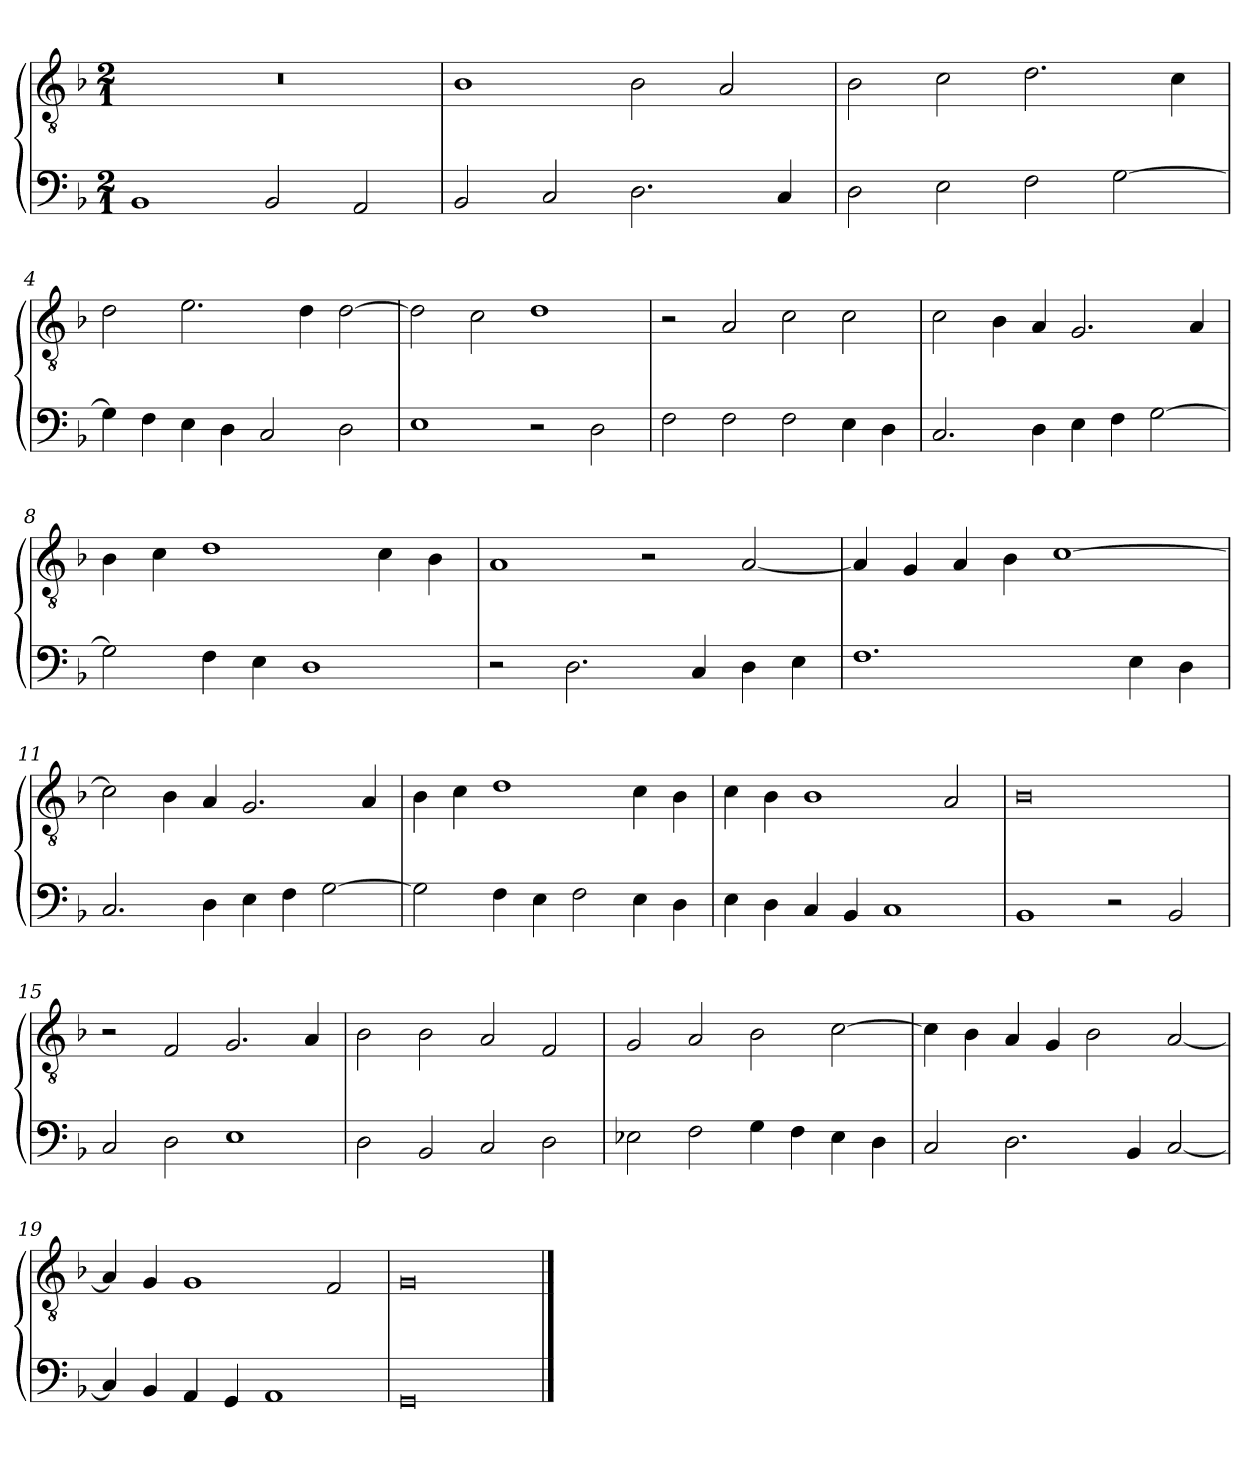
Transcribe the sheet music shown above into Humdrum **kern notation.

**kern	**kern
*part2	*part1
*staff2	*staff1
*clefF4	*clefGv2
*k[b-]	*k[b-]
*M2/1	*M2/1
=1	=1
1BB-	0r
2BB-	.
2AA	.
=2	=2
2BB-	1B-
2C	.
2.D	2B-
.	2A
4C	.
=3	=3
2D	2B-
2E	2c
2F	2.d
[2G	.
.	4c
=4	=4
4G]	2d
4F	.
4E	2.e
4D	.
2C	.
.	4d
2D	[2d
=5	=5
1E	2d]
.	2c
2r	1d
2D	.
=6	=6
2F	2r
2F	2A
2F	2c
4E	2c
4D	.
=7	=7
2.C	2c
.	4B-
4D	4A
4E	2.G
4F	.
[2G	.
.	4A
=8	=8
2G]	4B-
.	4c
4F	1d
4E	.
1D	.
.	4c
.	4B-
=9	=9
2r	1A
2.D	.
.	2r
4C	.
4D	[2A
4E	.
=10	=10
1.F	4A]
.	4G
.	4A
.	4B-
.	[1c
4E	.
4D	.
=11	=11
2.C	2c]
.	4B-
4D	4A
4E	2.G
4F	.
[2G	.
.	4A
=12	=12
2G]	4B-
.	4c
4F	1d
4E	.
2F	.
4E	4c
4D	4B-
=13	=13
4E	4c
4D	4B-
4C	1B-
4BB-	.
1C	.
.	2A
=14	=14
1BB-	0B-
2r	.
2BB-	.
=15	=15
2C	2r
2D	2F
1E	2.G
.	4A
=16	=16
2D	2B-
2BB-	2B-
2C	2A
2D	2F
=17	=17
2E-X	2G
2F	2A
4G	2B-
4F	.
4E-	[2c
4D	.
=18	=18
2C	4c]
.	4B-
2.D	4A
.	4G
.	2B-
4BB-	.
[2C	[2A
=19	=19
4C]	4A]
4BB-	4G
4AA	1G
4GG	.
1AA	.
.	2F
=20	=20
0GG	0G
==	==
*-	*-
